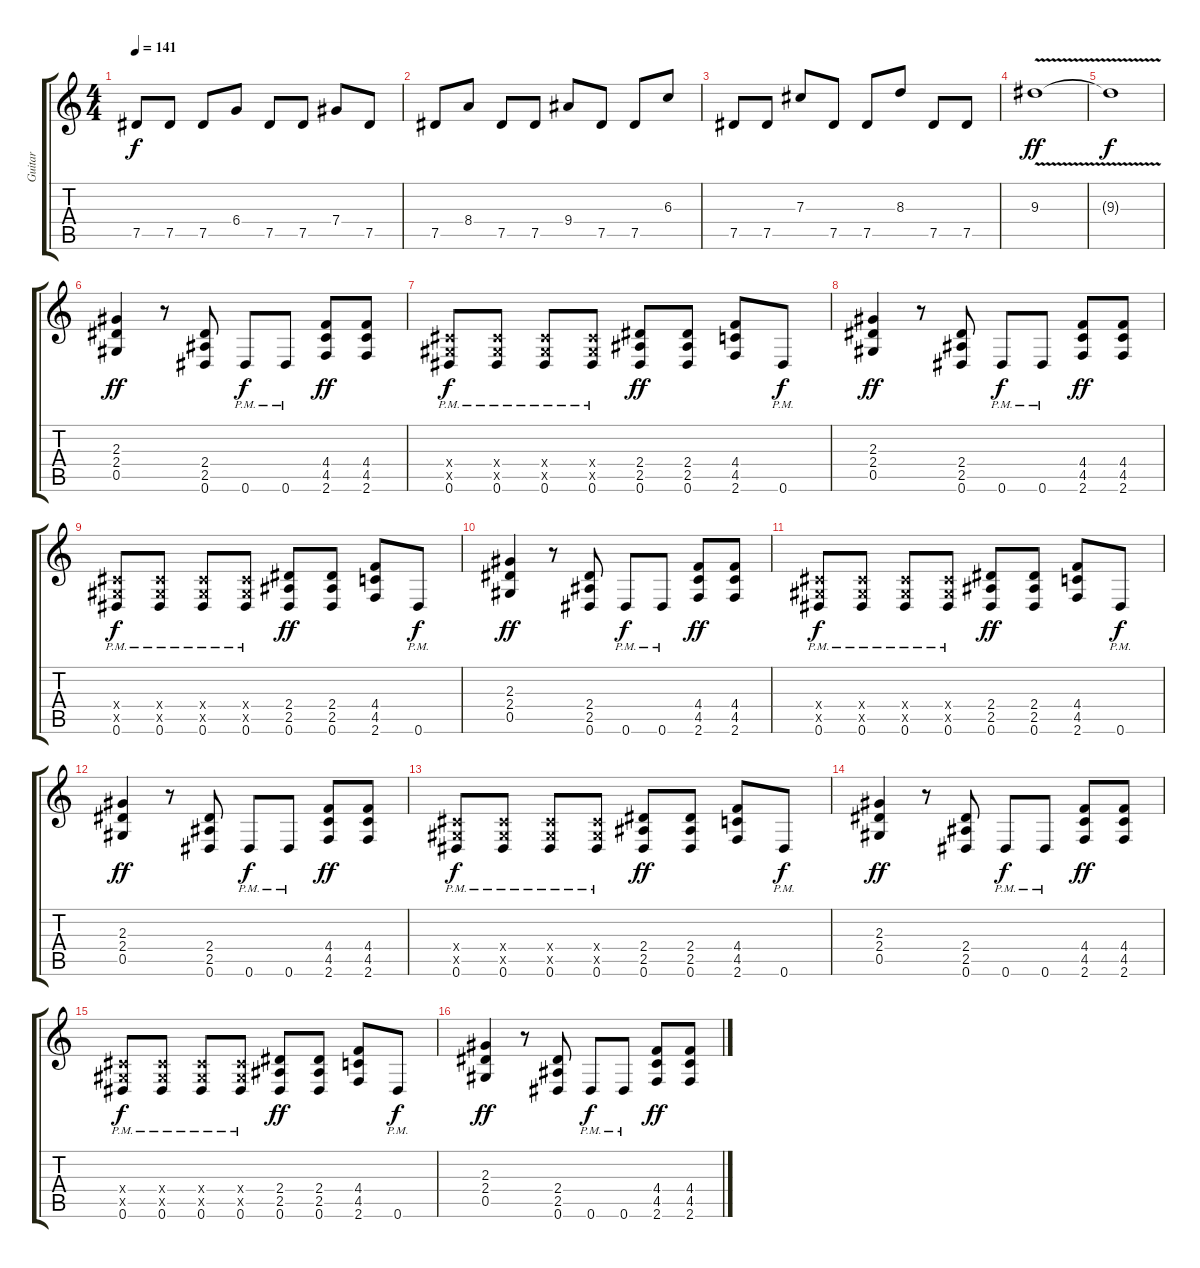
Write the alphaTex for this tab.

\track ("Guitar" "Guitar") {instrument overdrivenguitar}
\staff {score tabs}
\tuning (Eb4 Bb3 Gb3 Db3 Ab2 Eb2) {hide}
\ts (4 4)
\tempo 141
\clef g2
\ks c
7.5.8{dy f} 7.5.8 7.5.8 6.4.8 7.5.8 7.5.8 7.4.8 7.5.8 |
7.5.8 8.4.8 7.5.8 7.5.8 9.4.8 7.5.8 7.5.8 6.3.8 |
7.5.8 7.5.8 7.3.8 7.5.8 7.5.8 8.3.8 7.5.8 7.5.8 |
9.3{v}.1{dy ff} |
9.3{t}.1{dy f} |
(2.3 2.4 0.5).4{dy ff} r.8 (2.4 2.5 0.6).8 0.6{pm}.8{dy f} 0.6{pm}.8 (4.4 4.5 2.6).8{dy ff} (4.4 4.5 2.6).8 |
(0.4{x} 0.5{x} 0.6{pm}).8{dy f} (0.4{x} 0.5{x} 0.6{pm}).8 (0.4{x} 0.5{x} 0.6{pm}).8 (0.4{x} 0.5{x} 0.6{pm}).8 (2.4 2.5 0.6).8{dy ff} (2.4 2.5 0.6).8 (4.4 4.5 2.6).8 0.6{pm}.8{dy f} |
(2.3 2.4 0.5).4{dy ff} r.8 (2.4 2.5 0.6).8 0.6{pm}.8{dy f} 0.6{pm}.8 (4.4 4.5 2.6).8{dy ff} (4.4 4.5 2.6).8 |
(0.4{x} 0.5{x} 0.6{pm}).8{dy f} (0.4{x} 0.5{x} 0.6{pm}).8 (0.4{x} 0.5{x} 0.6{pm}).8 (0.4{x} 0.5{x} 0.6{pm}).8 (2.4 2.5 0.6).8{dy ff} (2.4 2.5 0.6).8 (4.4 4.5 2.6).8 0.6{pm}.8{dy f} |
(2.3 2.4 0.5).4{dy ff} r.8 (2.4 2.5 0.6).8 0.6{pm}.8{dy f} 0.6{pm}.8 (4.4 4.5 2.6).8{dy ff} (4.4 4.5 2.6).8 |
(0.4{x} 0.5{x} 0.6{pm}).8{dy f} (0.4{x} 0.5{x} 0.6{pm}).8 (0.4{x} 0.5{x} 0.6{pm}).8 (0.4{x} 0.5{x} 0.6{pm}).8 (2.4 2.5 0.6).8{dy ff} (2.4 2.5 0.6).8 (4.4 4.5 2.6).8 0.6{pm}.8{dy f} |
(2.3 2.4 0.5).4{dy ff} r.8 (2.4 2.5 0.6).8 0.6{pm}.8{dy f} 0.6{pm}.8 (4.4 4.5 2.6).8{dy ff} (4.4 4.5 2.6).8 |
(0.4{x} 0.5{x} 0.6{pm}).8{dy f} (0.4{x} 0.5{x} 0.6{pm}).8 (0.4{x} 0.5{x} 0.6{pm}).8 (0.4{x} 0.5{x} 0.6{pm}).8 (2.4 2.5 0.6).8{dy ff} (2.4 2.5 0.6).8 (4.4 4.5 2.6).8 0.6{pm}.8{dy f} |
(2.3 2.4 0.5).4{dy ff} r.8 (2.4 2.5 0.6).8 0.6{pm}.8{dy f} 0.6{pm}.8 (4.4 4.5 2.6).8{dy ff} (4.4 4.5 2.6).8 |
(0.4{x} 0.5{x} 0.6{pm}).8{dy f} (0.4{x} 0.5{x} 0.6{pm}).8 (0.4{x} 0.5{x} 0.6{pm}).8 (0.4{x} 0.5{x} 0.6{pm}).8 (2.4 2.5 0.6).8{dy ff} (2.4 2.5 0.6).8 (4.4 4.5 2.6).8 0.6{pm}.8{dy f} |
(2.3 2.4 0.5).4{dy ff} r.8 (2.4 2.5 0.6).8 0.6{pm}.8{dy f} 0.6{pm}.8 (4.4 4.5 2.6).8{dy ff} (4.4 4.5 2.6).8
